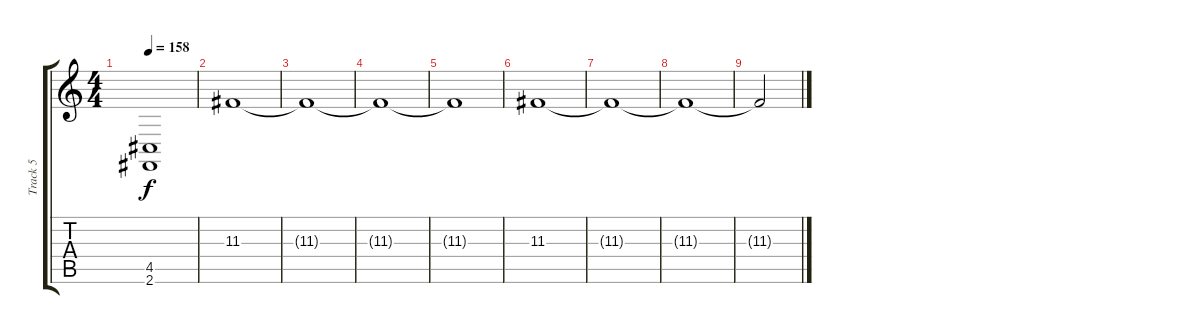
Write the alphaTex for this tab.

\track ("Track 5" "Track 5") {instrument synthstrings1 bank 1}
\staff {score tabs}
\tuning (E4 B3 G3 D3 A2 E2) {hide}
\ts (4 4)
\tempo 158
\clef g2
\ks c
(4.5{t} 2.6{t}).1{dy f} |
11.3.1 |
11.3{t}.1 |
11.3{t}.1 |
11.3{t}.1 |
11.3.1 |
11.3{t}.1 |
11.3{t}.1 |
11.3{t}.2
